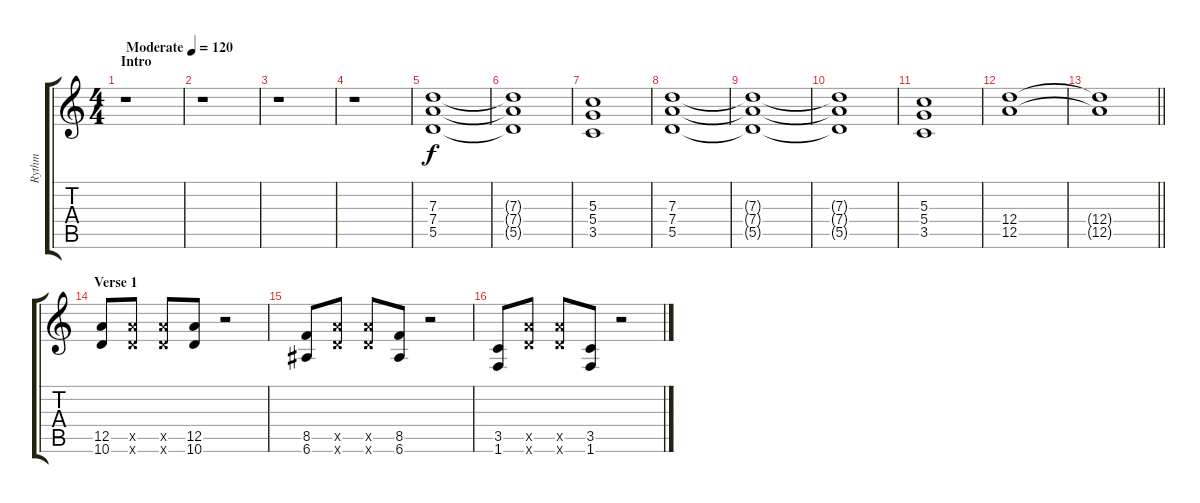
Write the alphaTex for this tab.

\track ("Rythm" "Rythm") {instrument distortionguitar}
\staff {score tabs}
\tuning (E4 B3 G3 D3 A2 E2) {hide}
\ts (4 4)
\section ("" "Intro")
\tempo (120 "Moderate")
\clef g2
\ks c
r.1{dy f instrument distortionguitar} |
r.1 |
r.1 |
r.1 |
(7.3 7.4 5.5).1 |
(7.3{t} 7.4{t} 5.5{t}).1 |
(5.3 5.4 3.5).1 |
(7.3 7.4 5.5).1 |
(7.3{t} 7.4{t} 5.5{t}).1 |
(7.3{t} 7.4{t} 5.5{t}).1 |
(5.3 5.4 3.5).1 |
(12.4 12.5).1 |
\barLineRight lightlight
(12.4{t} 12.5{t}).1 |
\section ("" "Verse 1")
(12.5 10.6).8 (12.5{x} 10.6{x}).8 (12.5{x} 10.6{x}).8 (12.5 10.6).8 r.2 |
(8.5 6.6).8 (12.5{x} 10.6{x}).8 (12.5{x} 10.6{x}).8 (8.5 6.6).8 r.2 |
(3.5 1.6).8 (12.5{x} 10.6{x}).8 (12.5{x} 10.6{x}).8 (3.5 1.6).8 r.2
